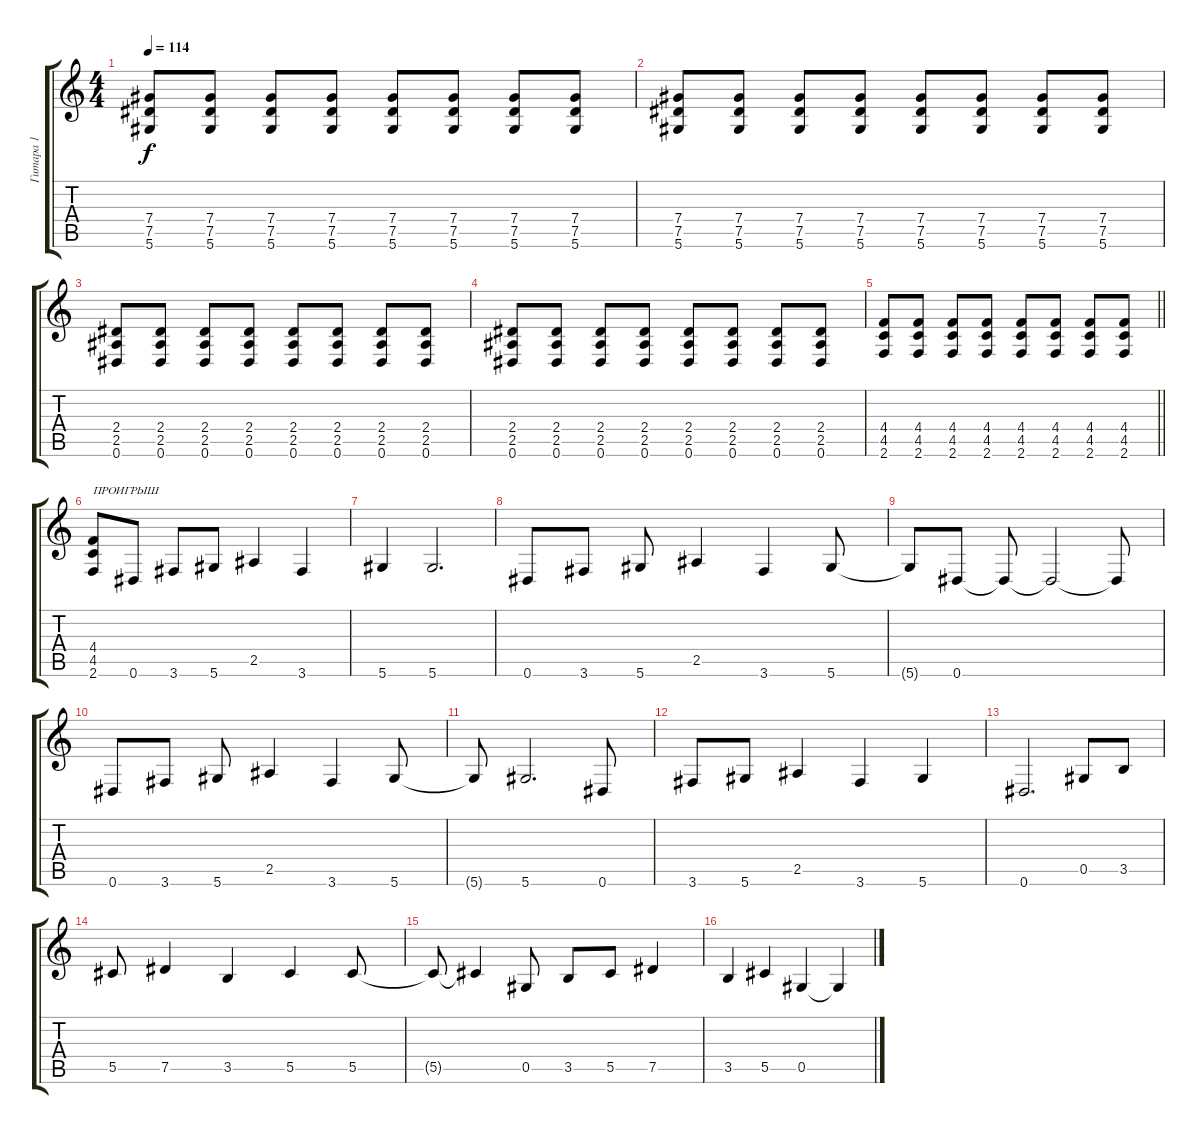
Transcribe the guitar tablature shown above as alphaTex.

\track ("Гитара 1" "Гитара 1") {instrument electricguitarjazz}
\staff {score tabs}
\tuning (Eb4 Bb3 Gb3 Db3 Ab2 Eb2) {hide}
\ts (4 4)
\tempo 114
\clef g2
\ks c
(7.4 7.5 5.6).8{dy f} (7.4 7.5 5.6).8 (7.4 7.5 5.6).8 (7.4 7.5 5.6).8 (7.4 7.5 5.6).8 (7.4 7.5 5.6).8 (7.4 7.5 5.6).8 (7.4 7.5 5.6).8 |
(7.4 7.5 5.6).8 (7.4 7.5 5.6).8 (7.4 7.5 5.6).8 (7.4 7.5 5.6).8 (7.4 7.5 5.6).8 (7.4 7.5 5.6).8 (7.4 7.5 5.6).8 (7.4 7.5 5.6).8 |
(2.4 2.5 0.6).8 (2.4 2.5 0.6).8 (2.4 2.5 0.6).8 (2.4 2.5 0.6).8 (2.4 2.5 0.6).8 (2.4 2.5 0.6).8 (2.4 2.5 0.6).8 (2.4 2.5 0.6).8 |
(2.4 2.5 0.6).8 (2.4 2.5 0.6).8 (2.4 2.5 0.6).8 (2.4 2.5 0.6).8 (2.4 2.5 0.6).8 (2.4 2.5 0.6).8 (2.4 2.5 0.6).8 (2.4 2.5 0.6).8 |
\barLineRight lightlight
(4.4 4.5 2.6).8 (4.4 4.5 2.6).8 (4.4 4.5 2.6).8 (4.4 4.5 2.6).8 (4.4 4.5 2.6).8 (4.4 4.5 2.6).8 (4.4 4.5 2.6).8 (4.4 4.5 2.6).8 |
(4.4 4.5 2.6).8{txt "ПРОИГРЫШ"} 0.6.8 3.6.8 5.6.8 2.5.4 3.6.4 |
5.6.4 5.6.2{d} |
0.6.8 3.6.8 5.6.8 2.5.4 3.6.4 5.6.8 |
5.6{t}.8 0.6.8 0.6{t}.8 0.6{t}.2 0.6{t}.8 |
0.6.8 3.6.8 5.6.8 2.5.4 3.6.4 5.6.8 |
5.6{t}.8 5.6.2{d} 0.6.8 |
3.6.8 5.6.8 2.5.4 3.6.4 5.6.4 |
0.6.2{d} 0.5.8 3.5.8 |
5.5.8 7.5.4 3.5.4 5.5.4 5.5.8 |
5.5{t}.8 5.5{t}.4 0.5.8 3.5.8 5.5.8 7.5.4 |
3.5.4 5.5.4 0.5.4 0.5{t}.4
